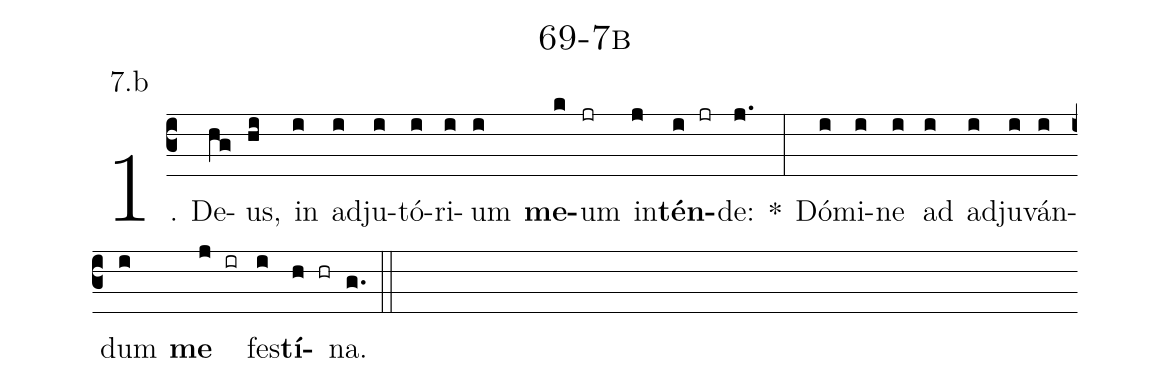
name: 69-7b;
annotation: 7.b;
%%
(c3)1. De(hg)us,(hi) in(i) ad(i)ju(i)tó(i)ri(i)um(i) <b>me</b>(k)um(jr) in(j)<b>tén</b>(i jr)de:(j.) *(:) Dó(i)mi(i)ne(i) ad(i) ad(i)ju(i)ván(i)dum(i) <b>me</b>(j ir) fes(i)<b>tí</b>(h hr)na.(g.) (::)
